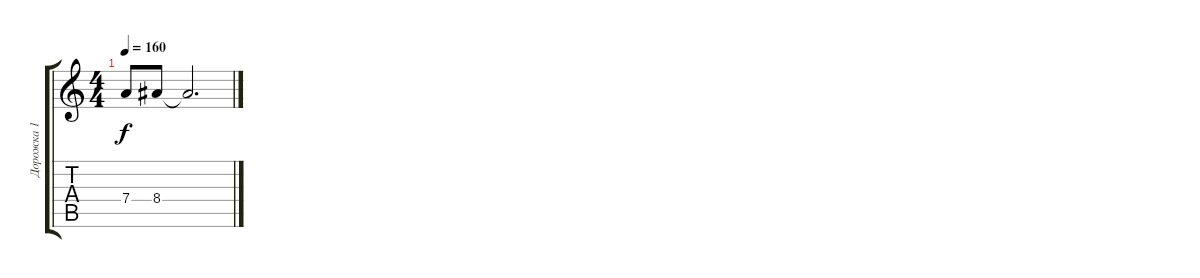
\track ("Дорожка 1" "Дорожка 1") {instrument electricguitarjazz}
\staff {score tabs}
\tuning (E4 B3 G3 D3 A2 E2) {hide}
\ts (4 4)
\tempo 160
\clef g2
\ks c
7.4.8{dy f} 8.4.8 8.4{t}.2{d}
